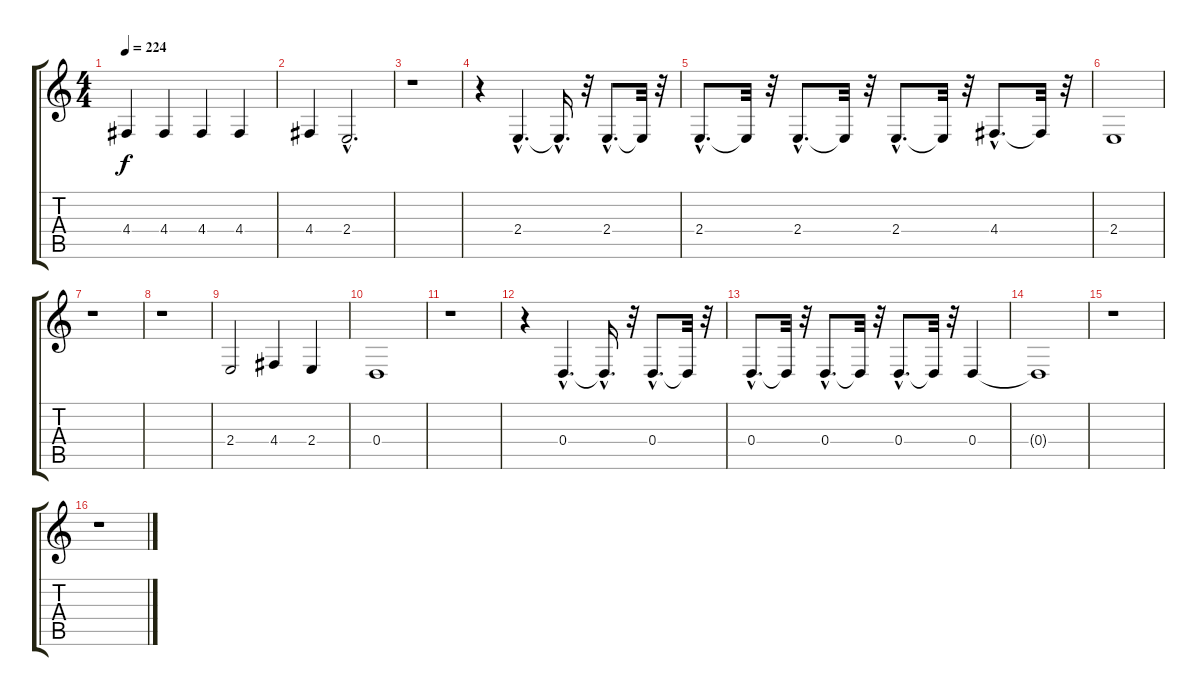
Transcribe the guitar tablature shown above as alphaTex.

\track "" {instrument altosax}
\staff {score tabs}
\tuning (E4 B3 G3 D3 A2 E2) {hide}
\ts (4 4)
\tempo 224
\clef g2
\ks c
4.4.4{dy f} 4.4.4 4.4.4 4.4.4 |
4.4.4 2.4{hac}.2{d} |
r.1 |
r.4 2.4{hac}.4{d} 2.4{hac t}.16{d} r.32 2.4{hac}.8{d} 2.4{t}.32 r.32 |
2.4{hac}.8{d} 2.4{t}.32 r.32 2.4{hac}.8{d} 2.4{t}.32 r.32 2.4{hac}.8{d} 2.4{t}.32 r.32 4.4{hac}.8{d} 4.4{t}.32 r.32 |
2.4.1 |
r.1 |
r.1 |
2.4.2 4.4.4 2.4.4 |
0.4.1 |
r.1 |
r.4 0.4{hac}.4{d} 0.4{hac t}.16{d} r.32 0.4{hac}.8{d} 0.4{t}.32 r.32 |
0.4{hac}.8{d} 0.4{t}.32 r.32 0.4{hac}.8{d} 0.4{t}.32 r.32 0.4{hac}.8{d} 0.4{t}.32 r.32 0.4.4 |
0.4{t}.1 |
r.1 |
r.1
